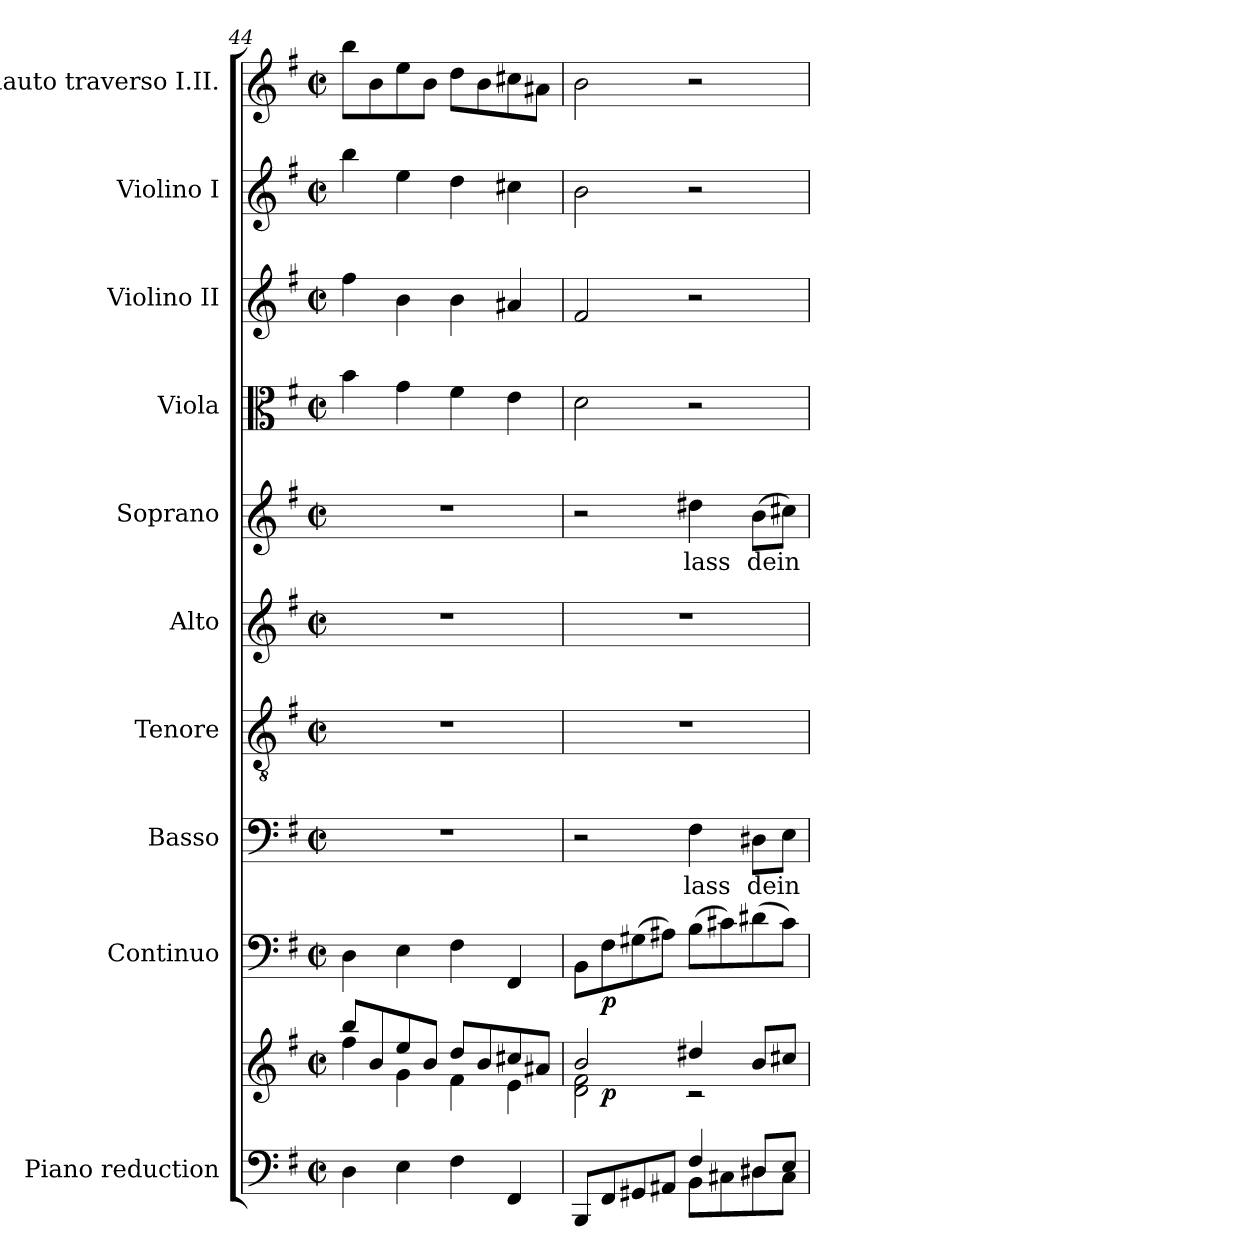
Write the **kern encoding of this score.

**kern	**kern	**dynam	**kern	**dynam	**kern	**text	**kern	**kern	**kern	**text	**kern	**kern	**kern	**kern
*part10	*part10	*part10	*part9	*part9	*part8	*part8	*part7	*part6	*part5	*part5	*part4	*part3	*part2	*part1
*staff11	*staff10	*staff10/11	*staff9	*staff9	*staff8	*staff8	*staff7	*staff6	*staff5	*staff5	*staff4	*staff3	*staff2	*staff1
*I"Piano reduction	*	*	*I"Continuo	*	*I"Basso	*	*I"Tenore	*I"Alto	*I"Soprano	*	*I"Viola	*I"Violino II	*I"Violino I	*I"Flauto traverso I.II.
*I'Pno	*	*	*	*	*	*	*	*	*	*	*I'Vla	*I'Vln	*I'Vln	*I'Fl
*clefF4	*clefG2	*	*clefF4	*	*clefF4	*	*clefGv2	*clefG2	*clefG2	*	*clefC3	*clefG2	*clefG2	*clefG2
*k[f#]	*k[f#]	*	*k[f#]	*	*k[f#]	*	*k[f#]	*k[f#]	*k[f#]	*	*k[f#]	*k[f#]	*k[f#]	*k[f#]
*M2/2	*M2/2	*	*M2/2	*	*M2/2	*	*M2/2	*M2/2	*M2/2	*	*M2/2	*M2/2	*M2/2	*M2/2
*met(c|)	*met(c|)	*	*met(c|)	*	*met(c|)	*	*met(c|)	*met(c|)	*met(c|)	*	*met(c|)	*met(c|)	*met(c|)	*met(c|)
=44	=44	=44	=44	=44	=44	=44	=44	=44	=44	=44	=44	=44	=44	=44
*	*^	*	*	*	*	*	*	*	*	*	*	*	*	*
4D\	8bb/L	4ff#\	.	4D\	.	1r	.	1r	1r	1r	.	4b\	4ff#\	4bb\	8bb\L
.	8b/	.	.	.	.	.	.	.	.	.	.	.	.	.	8b\
4E\	8ee/	4g\	.	4E\	.	.	.	.	.	.	.	4g\	4b\	4ee\	8ee\
.	8b/J	.	.	.	.	.	.	.	.	.	.	.	.	.	8b\J
4F#\	8dd/L	4f#\	.	4F#\	.	.	.	.	.	.	.	4f#\	4b\	4dd\	8dd\L
.	8b/	.	.	.	.	.	.	.	.	.	.	.	.	.	8b\
4FF#/	8cc#X/	4e\	.	4FF#/	.	.	.	.	.	.	.	4e\	4a#X/	4cc#X\	8cc#X\
.	8a#X/J	.	.	.	.	.	.	.	.	.	.	.	.	.	8a#X\J
=45	=45	=45	=45	=45	=45	=45	=45	=45	=45	=45	=45	=45	=45	=45	=45
*^	*	*^	*	*	*	*	*	*	*	*	*	*	*	*	*
8BBB/L	2ryy	2b/	2d\ 2f#\	8ryy	.	8BB\L	.	2r	.	1r	1r	2r	.	2d\	2f#/	2b\	2b\
!	!	!	!	!	!LO:DY:b	!	!LO:DY:b	!	!	!	!	!	!	!	!	!	!
8FF#/	.	.	.	2..ryy	p	8F#\	p	.	.	.	.	.	.	.	.	.	.
8GG#X/	.	.	.	.	.	(8G#X\	.	.	.	.	.	.	.	.	.	.	.
8AA#X/J	.	.	.	.	.	8A#X\J)	.	.	.	.	.	.	.	.	.	.	.
!	!	!	!	!	!	!	!	!	!LO:LY:b	!	!	!	!LO:LY:b	!	!	!	!
4F#/	8BB\L	4dd#X/	2r	.	.	(8B\L	.	4F#\	lass	.	.	4dd#X\	lass	2r	2r	2r	2r
.	8C#X\	.	.	.	.	8c#X\)	.	.	.	.	.	.	.	.	.	.	.
!	!	!	!	!	!	!	!	!	!LO:LY:b	!	!	!	!LO:LY:b	!	!	!	!
8D#X/L	8D#\	8b/L	.	.	.	(8d#X\	.	8D#X\L	dein	.	.	(8b\L	dein	.	.	.	.
8E/J	8C#\J	8cc#X/J	.	.	.	8c#\J)	.	8E\J	.	.	.	8cc#X\J)	.	.	.	.	.
*v	*v	*	*	*	*	*	*	*	*	*	*	*	*	*	*	*	*
*	*v	*v	*v	*	*	*	*	*	*	*	*	*	*	*	*	*
=	=	=	=	=	=	=	=	=	=	=	=	=	=	=
*-	*-	*-	*-	*-	*-	*-	*-	*-	*-	*-	*-	*-	*-	*-
